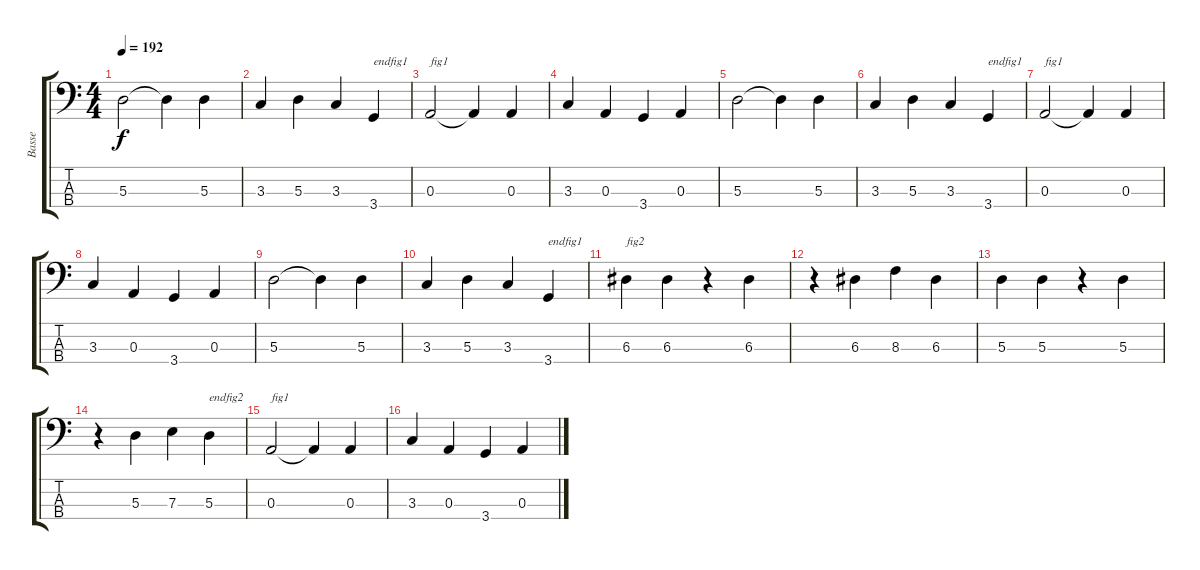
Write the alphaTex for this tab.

\track ("Basse" "Basse") {instrument electricbassfinger}
\staff {score tabs}
\tuning (G2 D2 A1 E1) {hide}
\ts (4 4)
\tempo 192
\clef f4
\ks c
5.3.2{dy f} 5.3{t}.4 5.3.4 |
3.3.4 5.3.4 3.3.4 3.4.4{txt "endfig1"} |
0.3.2{txt "fig1"} 0.3{t}.4 0.3.4 |
3.3.4 0.3.4 3.4.4 0.3.4 |
5.3.2 5.3{t}.4 5.3.4 |
3.3.4 5.3.4 3.3.4 3.4.4{txt "endfig1"} |
0.3.2{txt "fig1"} 0.3{t}.4 0.3.4 |
3.3.4 0.3.4 3.4.4 0.3.4 |
5.3.2 5.3{t}.4 5.3.4 |
3.3.4 5.3.4 3.3.4 3.4.4{txt "endfig1"} |
6.3.4{txt "fig2"} 6.3.4 r.4 6.3.4 |
r.4 6.3.4 8.3.4 6.3.4 |
5.3.4 5.3.4 r.4 5.3.4 |
r.4 5.3.4 7.3.4 5.3.4{txt "endfig2"} |
0.3.2{txt "fig1"} 0.3{t}.4 0.3.4 |
3.3.4 0.3.4 3.4.4 0.3.4
